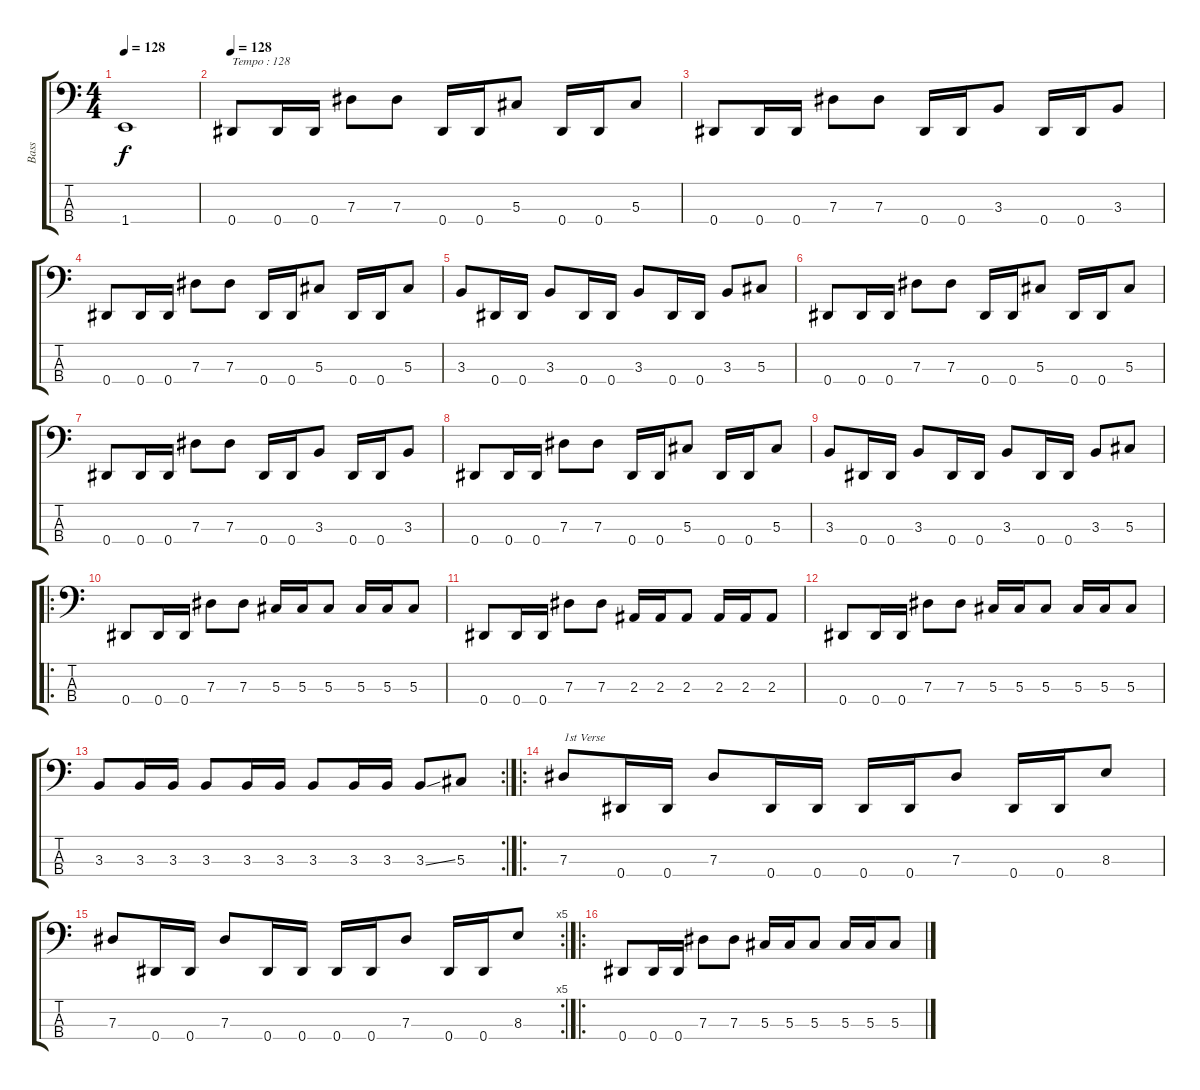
\track ("Bass" "Bass") {instrument slapbass2}
\staff {score tabs}
\tuning (Gb2 Db2 Ab1 Eb1) {hide}
\ts (4 4)
\tempo 128
\clef f4
\ks c
1.4.1{dy f} |
\tempo 128
0.4.8{txt "Tempo : 128 "} 0.4.16 0.4.16 7.3.8 7.3.8 0.4.16 0.4.16 5.3.8 0.4.16 0.4.16 5.3.8 |
0.4.8 0.4.16 0.4.16 7.3.8 7.3.8 0.4.16 0.4.16 3.3.8 0.4.16 0.4.16 3.3.8 |
0.4.8 0.4.16 0.4.16 7.3.8 7.3.8 0.4.16 0.4.16 5.3.8 0.4.16 0.4.16 5.3.8 |
3.3.8 0.4.16 0.4.16 3.3.8 0.4.16 0.4.16 3.3.8 0.4.16 0.4.16 3.3.8 5.3.8 |
0.4.8 0.4.16 0.4.16 7.3.8 7.3.8 0.4.16 0.4.16 5.3.8 0.4.16 0.4.16 5.3.8 |
0.4.8 0.4.16 0.4.16 7.3.8 7.3.8 0.4.16 0.4.16 3.3.8 0.4.16 0.4.16 3.3.8 |
0.4.8 0.4.16 0.4.16 7.3.8 7.3.8 0.4.16 0.4.16 5.3.8 0.4.16 0.4.16 5.3.8 |
3.3.8 0.4.16 0.4.16 3.3.8 0.4.16 0.4.16 3.3.8 0.4.16 0.4.16 3.3.8 5.3.8 |
\ro
0.4.8 0.4.16 0.4.16 7.3.8 7.3.8 5.3.16 5.3.16 5.3.8 5.3.16 5.3.16 5.3.8 |
0.4.8 0.4.16 0.4.16 7.3.8 7.3.8 2.3.16 2.3.16 2.3.8 2.3.16 2.3.16 2.3.8 |
0.4.8 0.4.16 0.4.16 7.3.8 7.3.8 5.3.16 5.3.16 5.3.8 5.3.16 5.3.16 5.3.8 |
\rc 2
3.3.8 3.3.16 3.3.16 3.3.8 3.3.16 3.3.16 3.3.8 3.3.16 3.3.16 3.3{ss}.8 5.3.8 |
\ro
7.3.8{txt "1st Verse"} 0.4.16 0.4.16 7.3.8 0.4.16 0.4.16 0.4.16 0.4.16 7.3.8 0.4.16 0.4.16 8.3.8 |
\rc 5
7.3.8 0.4.16 0.4.16 7.3.8 0.4.16 0.4.16 0.4.16 0.4.16 7.3.8 0.4.16 0.4.16 8.3.8 |
\ro
0.4.8 0.4.16 0.4.16 7.3.8 7.3.8 5.3.16 5.3.16 5.3.8 5.3.16 5.3.16 5.3.8
